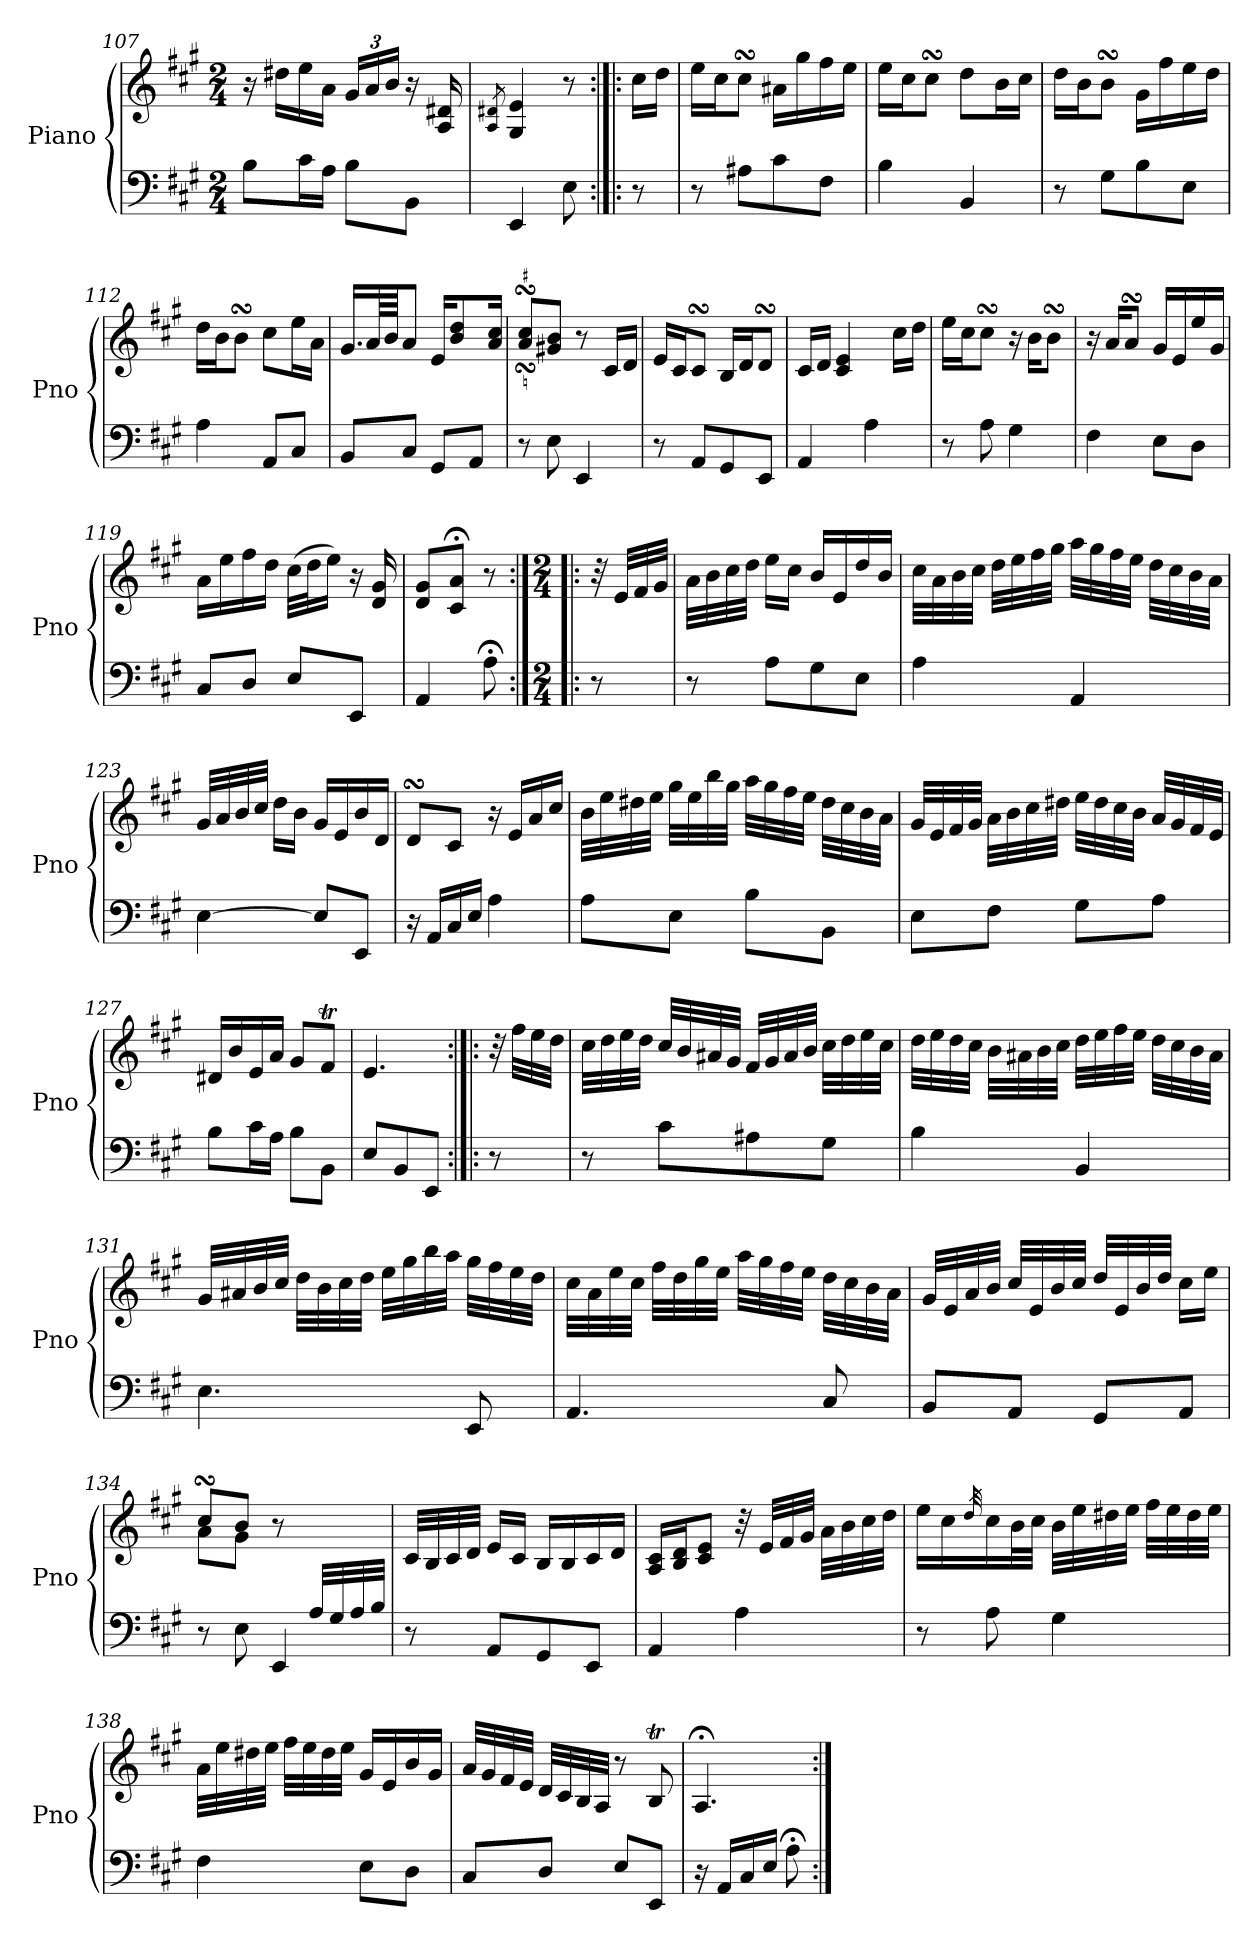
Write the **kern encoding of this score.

**kern	**kern
*part1	*part1
*staff2	*staff1
*I"Piano	*
*I'Pno	*
*clefF4	*clefG2
*k[f#c#g#]	*k[f#c#g#]
*M2/4	*M2/4
=107	=107
8B\L	16r
.	16dd#X\LL
16c#\L	16ee\
16A\JJ	16a\JJ
*	*Xbrackettup
8B\L	24g#/LL
.	24a/
.	24b/JJ
8BB\J	16r
.	16A/ 16d#X/
=108	=108
.	8qA/ 8qd#X/
4EE/	4G#/ 4e/
8E\	8r
!!LO:LB:g=z
=108X11:|!|:	=108X11:|!|:
8r	16cc#\LL
.	16dd\JJ
=109	=109
8r	16ee\LL
.	16cc#\J
8A#X\L	8cc#sSsS\J
8c#\	16a#X\LL
.	16gg#\
8F#\J	16ff#\
.	16ee\JJ
=110	=110
4B\	16ee\LL
.	16cc#\J
.	8cc#sSsS\J
4BB/	8dd\L
.	16b\L
.	16cc#\JJ
=111	=111
8r	16dd\LL
.	16b\J
8G#\L	8bsSSS\J
8B\	16g#\LL
.	16ff#\
8E\J	16ee\
.	16dd\JJ
=112	=112
4A\	16dd\LL
.	16b\J
.	8bsSSS\J
8AA/L	8cc#\L
8C#/J	16ee\L
.	16a\JJ
!!LO:LB:g=z
=113	=113
8BB/L	16.g#/LL
.	64a/LL
.	64b/JJJ
8C#/J	8a/J
8GG#/L	16e/KL
.	8b/ 8dd/
8AA/J	.
.	16a/ 16cc#/Jk
=114	=114
8r	8a/sSSS 8cc#/sSSSL
8E\	8g#/ 8b/J
4EE/	8r
.	16c#/LL
.	16d/JJ
=115	=115
8r	16e/LL
.	16c#/J
8AA/L	8c#sSsS/J
8GG#/	16B/LL
.	16d/J
8EE/J	8dsSSs/J
=116	=116
4AA/	16c#/LL
.	16d/JJ
.	4c#/ 4e/
4A\	.
.	16cc#\LL
.	16dd\JJ
=117	=117
8r	16ee\LL
.	16cc#\J
8A\	8cc#sSsS\J
4G#\	16r
.	16b\KL
.	8bsSSS\J
!!LO:LB:g=z
=118	=118
4F#\	16r
.	16a/KL
.	8asSSs/J
8E\L	16g#/LL
.	16e/
8D\J	16ee/
.	16g#/JJ
=119	=119
8C#/L	16a\LL
.	16ee\
8D/J	16ff#\
.	16dd\JJ
8E/L	(>32cc#\LLL
.	32dd\J
.	16ee\JJ)
8EE/J	16r
.	16d/ 16g#/
=120	=120
4AA/	8d/ 8g#/L
.	8c#/;< 8a/;<J
8A;\	8r
!!LO:LB:g=z
=120X12:|!|:	=120X12:|!|:
*M2/4	*M2/4
8r	32r
.	32e/LLL
.	32f#/
.	32g#/JJJ
=121	=121
8r	32a\LLL
.	32b\
.	32cc#\
.	32dd\JJJ
8A\L	16ee\LL
.	16cc#\JJ
8G#\	16b/LL
.	16e/
8E\J	16dd/
.	16b/JJ
=122	=122
4A\	32cc#\LLL
.	32a\
.	32b\
.	32cc#\JJJ
.	32dd\LLL
.	32ee\
.	32ff#\
.	32gg#\JJJ
4AA/	32aa\LLL
.	32gg#\
.	32ff#\
.	32ee\JJJ
.	32dd\LLL
.	32cc#\
.	32b\
.	32a\JJJ
=123	=123
[4E\	32g#/LLL
.	32a/
.	32b/
.	32cc#/JJJ
.	16dd\LL
.	16b\JJ
8E/L]	16g#/LL
.	16e/
8EE/J	16b/
.	16d/JJ
=124	=124
16r	8dsSSs/L
16AA/LL	.
16C#/	8c#/J
16E/JJ	.
4A\	16r
.	16e/LL
.	16a/
.	16cc#/JJ
!!LO:PB:g=z
=125	=125
8A\L	32b\LLL
.	32ee\
.	32dd#X\
.	32ee\JJJ
8E\J	32gg#\LLL
.	32ee\
.	32bb\
.	32gg#\JJJ
8B\L	32aa\LLL
.	32gg#\
.	32ff#\
.	32ee\JJJ
8BB\J	32dd#\LLL
.	32cc#\
.	32b\
.	32a\JJJ
=126	=126
8E\L	32g#/LLL
.	32e/
.	32f#/
.	32g#/JJJ
8F#\J	32a\LLL
.	32b\
.	32cc#\
.	32dd#X\JJJ
8G#\L	32ee\LLL
.	32dd#\
.	32cc#\
.	32b\JJJ
8A\J	32a/LLL
.	32g#/
.	32f#/
.	32e/JJJ
=127	=127
8B\L	16d#X/LL
.	16b/
16c#\L	16e/
16A\JJ	16a/JJ
8B\L	8g#/L
8BB\J	8f#T/J
=128	=128
8E/L	4.e/
8BB/	.
8EE/J	.
!!LO:LB:g=z
=128X13:|!|:	=128X13:|!|:
8r	32r
.	32ff#\LLL
.	32ee\
.	32dd\JJJ
=129	=129
8r	32cc#\LLL
.	32dd\
.	32ee\
.	32dd\JJJ
8c#\L	32cc#/LLL
.	32b/
.	32a#X/
.	32g#/JJJ
8A#X\	32f#/LLL
.	32g#/
.	32a#/
.	32b/JJJ
8G#\J	32cc#\LLL
.	32dd\
.	32ee\
.	32cc#\JJJ
=130	=130
4B\	32dd\LLL
.	32ee\
.	32dd\
.	32cc#\JJJ
.	32b\LLL
.	32a#X\
.	32b\
.	32cc#\JJJ
4BB/	32dd\LLL
.	32ee\
.	32ff#\
.	32ee\JJJ
.	32dd\LLL
.	32cc#\
.	32b\
.	32a#\JJJ
!!LO:LB:g=z
=131	=131
4.E\	32g#/LLL
.	32a#X/
.	32b/
.	32cc#/JJJ
.	32dd\LLL
.	32b\
.	32cc#\
.	32dd\JJJ
.	32ee\LLL
.	32gg#\
.	32bb\
.	32aa\JJJ
8EE/	32gg#\LLL
.	32ff#\
.	32ee\
.	32dd\JJJ
=132	=132
4.AA/	32cc#\LLL
.	32a\
.	32ee\
.	32cc#\JJJ
.	32ff#\LLL
.	32dd\
.	32gg#\
.	32ee\JJJ
.	32aa\LLL
.	32gg#\
.	32ff#\
.	32ee\JJJ
8C#/	32dd\LLL
.	32cc#\
.	32b\
.	32a\JJJ
=133	=133
8BB/L	32g#/LLL
.	32e/
.	32a/
.	32b/JJJ
8AA/J	32cc#/LLL
.	32e/
.	32b/
.	32cc#/JJJ
8GG#/L	32dd/LLL
.	32e/
.	32b/
.	32dd/JJJ
8AA/J	16cc#\LL
.	16ee\JJ
!!LO:LB:g=z
=134	=134
*^	*^
8r	4.ryy	8cc#sSsS/L	8a\L
8E\	.	8b/J	8g#\J
4EE/	.	8r	4ryy
.	32A/LLL	8ryy	.
.	32G#/	.	.
.	32A/	.	.
.	32B/JJJ	.	.
*v	*v	*	*
*	*v	*v
=135	=135
8r	32c#/LLL
.	32B/
.	32c#/
.	32d/JJJ
8AA/L	16e/LL
.	16c#/JJ
8GG#/	16B/LL
.	16B/
8EE/J	16c#/
.	16d/JJ
=136	=136
4AA/	16A/ 16c#/LL
.	16B/ 16d/J
.	8c#/ 8e/J
4A\	32r
.	32e/LLL
.	32f#/
.	32g#/JJJ
.	32a\LLL
.	32b\
.	32cc#\
.	32dd\JJJ
=137	=137
8r	16ee\LL
.	16cc#\
.	32qdd/
8A\	16cc#\
.	32b\L
.	32cc#\JJJ
4G#\	32b\LLL
.	32ee\
.	32dd#X\
.	32ee\JJJ
.	32ff#\LLL
.	32ee\
.	32dd#\
.	32ee\JJJ
!!LO:LB:g=z
=138	=138
4F#\	32a\LLL
.	32ee\
.	32dd#X\
.	32ee\JJJ
.	32ff#\LLL
.	32ee\
.	32dd#\
.	32ee\JJJ
8E\L	16g#/LL
.	16e/
8D\J	16b/
.	16g#/JJ
=139	=139
8C#/L	32a/LLL
.	32g#/
.	32f#/
.	32e/JJJ
8D/J	32d/LLL
.	32c#/
.	32B/
.	32A/JJJ
8E/L	8r
8EE/J	8BT/
=140	=140
16r	4.A;</
16AA/LL	.
16C#/	.
16E/JJ	.
8A;\	.
=:|!	=:|!
*-	*-
